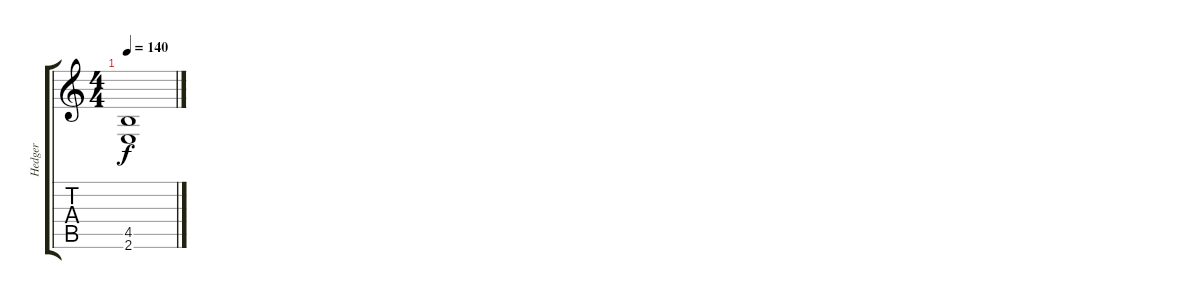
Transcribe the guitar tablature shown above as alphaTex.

\track ("Hedger" "Hedger") {instrument distortionguitar}
\staff {score tabs}
\tuning (D4 A3 F3 C3 G2 D2) {hide}
\ts (4 4)
\tempo 140
\clef g2
\ks c
(4.5 2.6).1{dy f}
